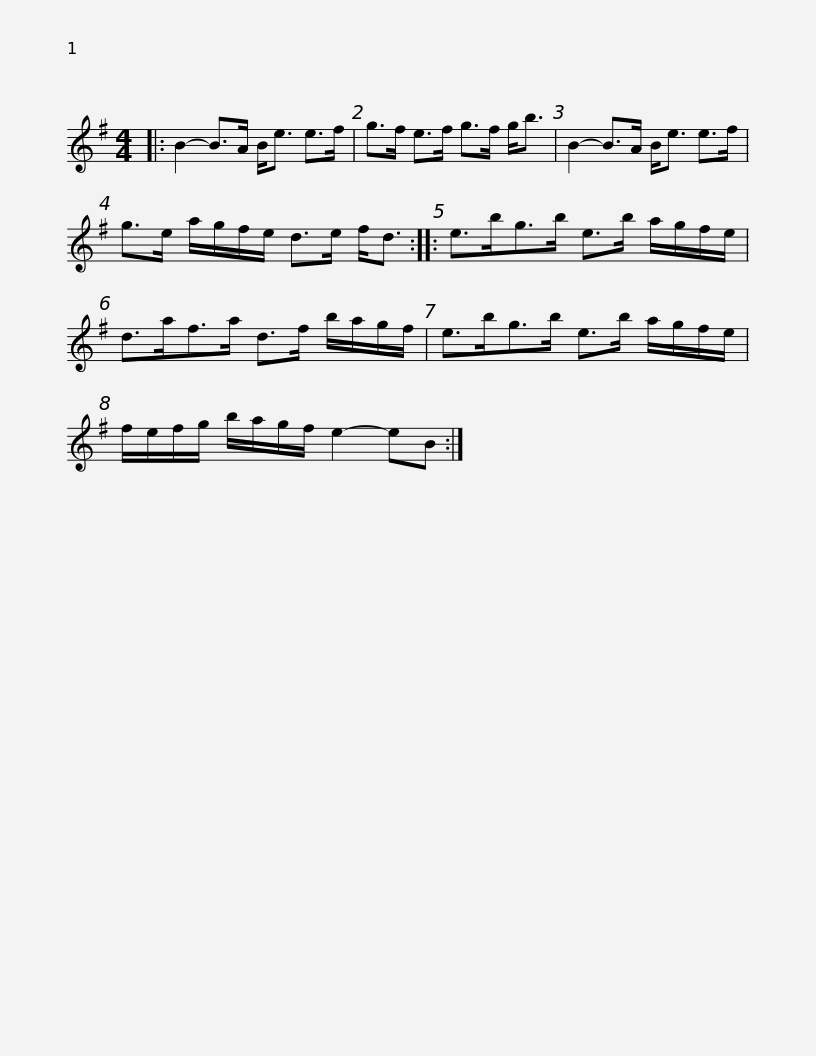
X:1
L:1/8
M:4/4
I:linebreak $
K:Emin
V:1 treble
V:1
|: B2- B>A B<e e>f | g>f e>f g>f g<b | B2- B>A B<e e>f | g>e a/g/f/e/ d>e f<d ::$ e>bg>b e>b a/g/f/e/ | %5
 d>af>a d>f b/a/g/f/ | e>bg>b e>b a/g/f/e/ |$ f/e/f/g/ b/a/g/f/ e2- eB :| %8
